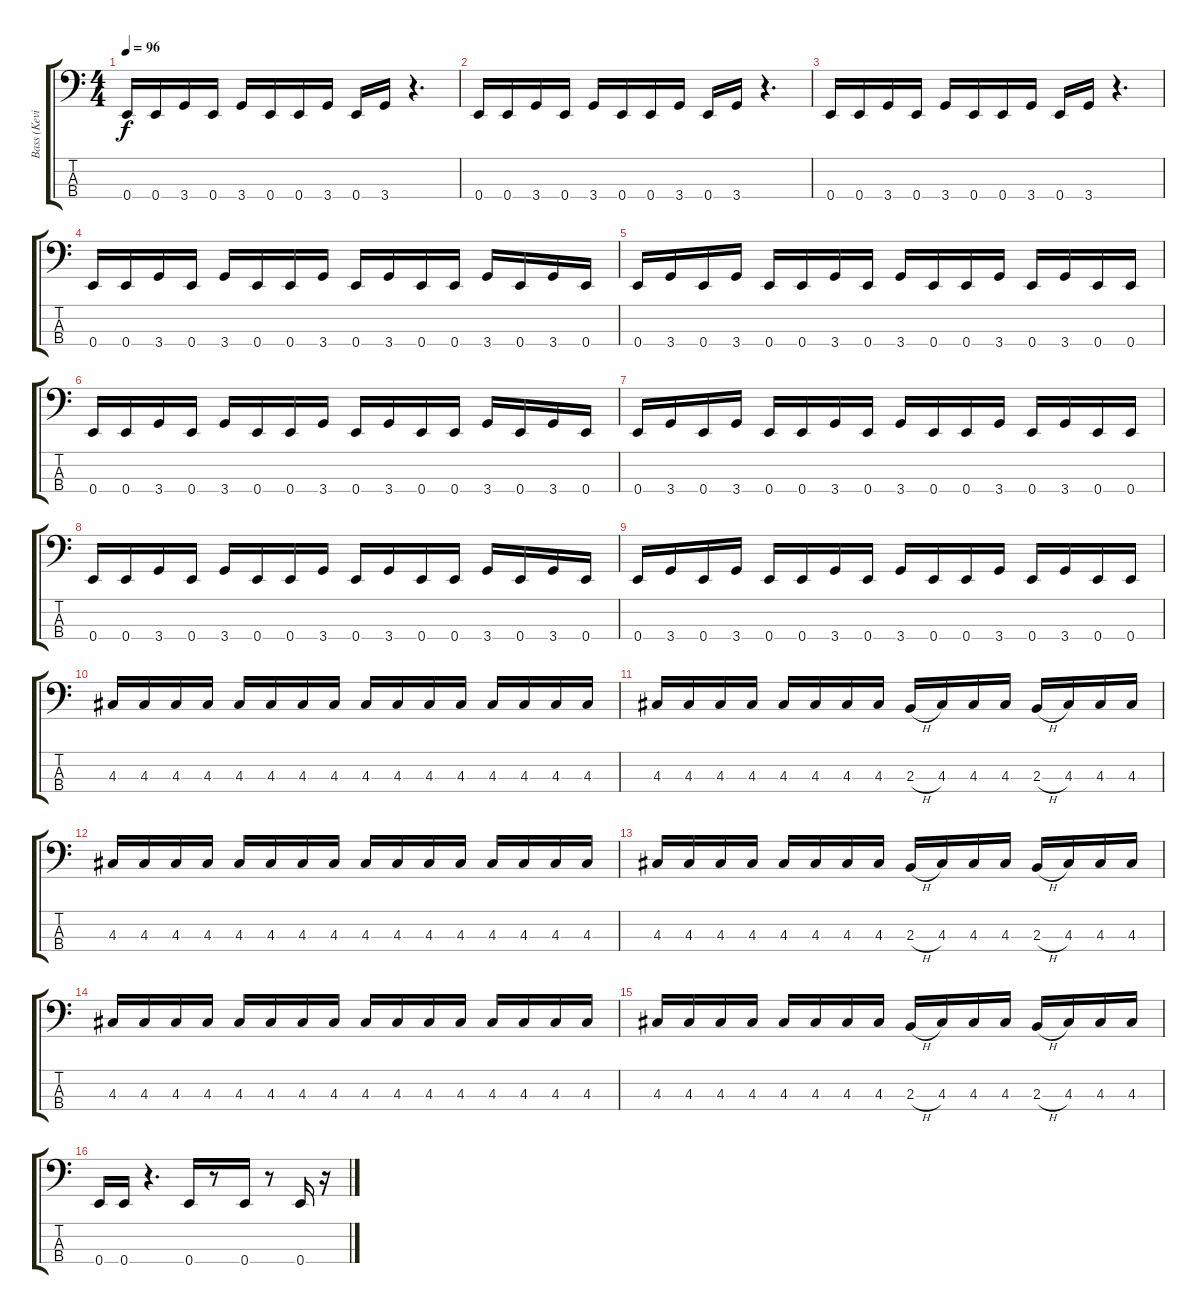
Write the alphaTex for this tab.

\track ("Bass (Kevin Rutmanis)" "Bass (Kevi") {instrument electricbasspick}
\staff {score tabs}
\tuning (G2 D2 A1 E1) {hide}
\ts (4 4)
\tempo 96
\clef f4
\ks c
0.4.16{dy f} 0.4.16 3.4.16 0.4.16 3.4.16 0.4.16 0.4.16 3.4.16 0.4.16 3.4.16 r.4{d} |
0.4.16 0.4.16 3.4.16 0.4.16 3.4.16 0.4.16 0.4.16 3.4.16 0.4.16 3.4.16 r.4{d} |
0.4.16 0.4.16 3.4.16 0.4.16 3.4.16 0.4.16 0.4.16 3.4.16 0.4.16 3.4.16 r.4{d} |
0.4.16 0.4.16 3.4.16 0.4.16 3.4.16 0.4.16 0.4.16 3.4.16 0.4.16 3.4.16 0.4.16 0.4.16 3.4.16 0.4.16 3.4.16 0.4.16 |
0.4.16 3.4.16 0.4.16 3.4.16 0.4.16 0.4.16 3.4.16 0.4.16 3.4.16 0.4.16 0.4.16 3.4.16 0.4.16 3.4.16 0.4.16 0.4.16 |
0.4.16 0.4.16 3.4.16 0.4.16 3.4.16 0.4.16 0.4.16 3.4.16 0.4.16 3.4.16 0.4.16 0.4.16 3.4.16 0.4.16 3.4.16 0.4.16 |
0.4.16 3.4.16 0.4.16 3.4.16 0.4.16 0.4.16 3.4.16 0.4.16 3.4.16 0.4.16 0.4.16 3.4.16 0.4.16 3.4.16 0.4.16 0.4.16 |
0.4.16 0.4.16 3.4.16 0.4.16 3.4.16 0.4.16 0.4.16 3.4.16 0.4.16 3.4.16 0.4.16 0.4.16 3.4.16 0.4.16 3.4.16 0.4.16 |
0.4.16 3.4.16 0.4.16 3.4.16 0.4.16 0.4.16 3.4.16 0.4.16 3.4.16 0.4.16 0.4.16 3.4.16 0.4.16 3.4.16 0.4.16 0.4.16 |
4.3.16 4.3.16 4.3.16 4.3.16 4.3.16 4.3.16 4.3.16 4.3.16 4.3.16 4.3.16 4.3.16 4.3.16 4.3.16 4.3.16 4.3.16 4.3.16 |
4.3.16 4.3.16 4.3.16 4.3.16 4.3.16 4.3.16 4.3.16 4.3.16 2.3{h}.16 4.3.16 4.3.16 4.3.16 2.3{h}.16 4.3.16 4.3.16 4.3.16 |
4.3.16 4.3.16 4.3.16 4.3.16 4.3.16 4.3.16 4.3.16 4.3.16 4.3.16 4.3.16 4.3.16 4.3.16 4.3.16 4.3.16 4.3.16 4.3.16 |
4.3.16 4.3.16 4.3.16 4.3.16 4.3.16 4.3.16 4.3.16 4.3.16 2.3{h}.16 4.3.16 4.3.16 4.3.16 2.3{h}.16 4.3.16 4.3.16 4.3.16 |
4.3.16 4.3.16 4.3.16 4.3.16 4.3.16 4.3.16 4.3.16 4.3.16 4.3.16 4.3.16 4.3.16 4.3.16 4.3.16 4.3.16 4.3.16 4.3.16 |
4.3.16 4.3.16 4.3.16 4.3.16 4.3.16 4.3.16 4.3.16 4.3.16 2.3{h}.16 4.3.16 4.3.16 4.3.16 2.3{h}.16 4.3.16 4.3.16 4.3.16 |
0.4.16 0.4.16 r.4{d} 0.4.16 r.8 0.4.16 r.8 0.4.16 r.16
